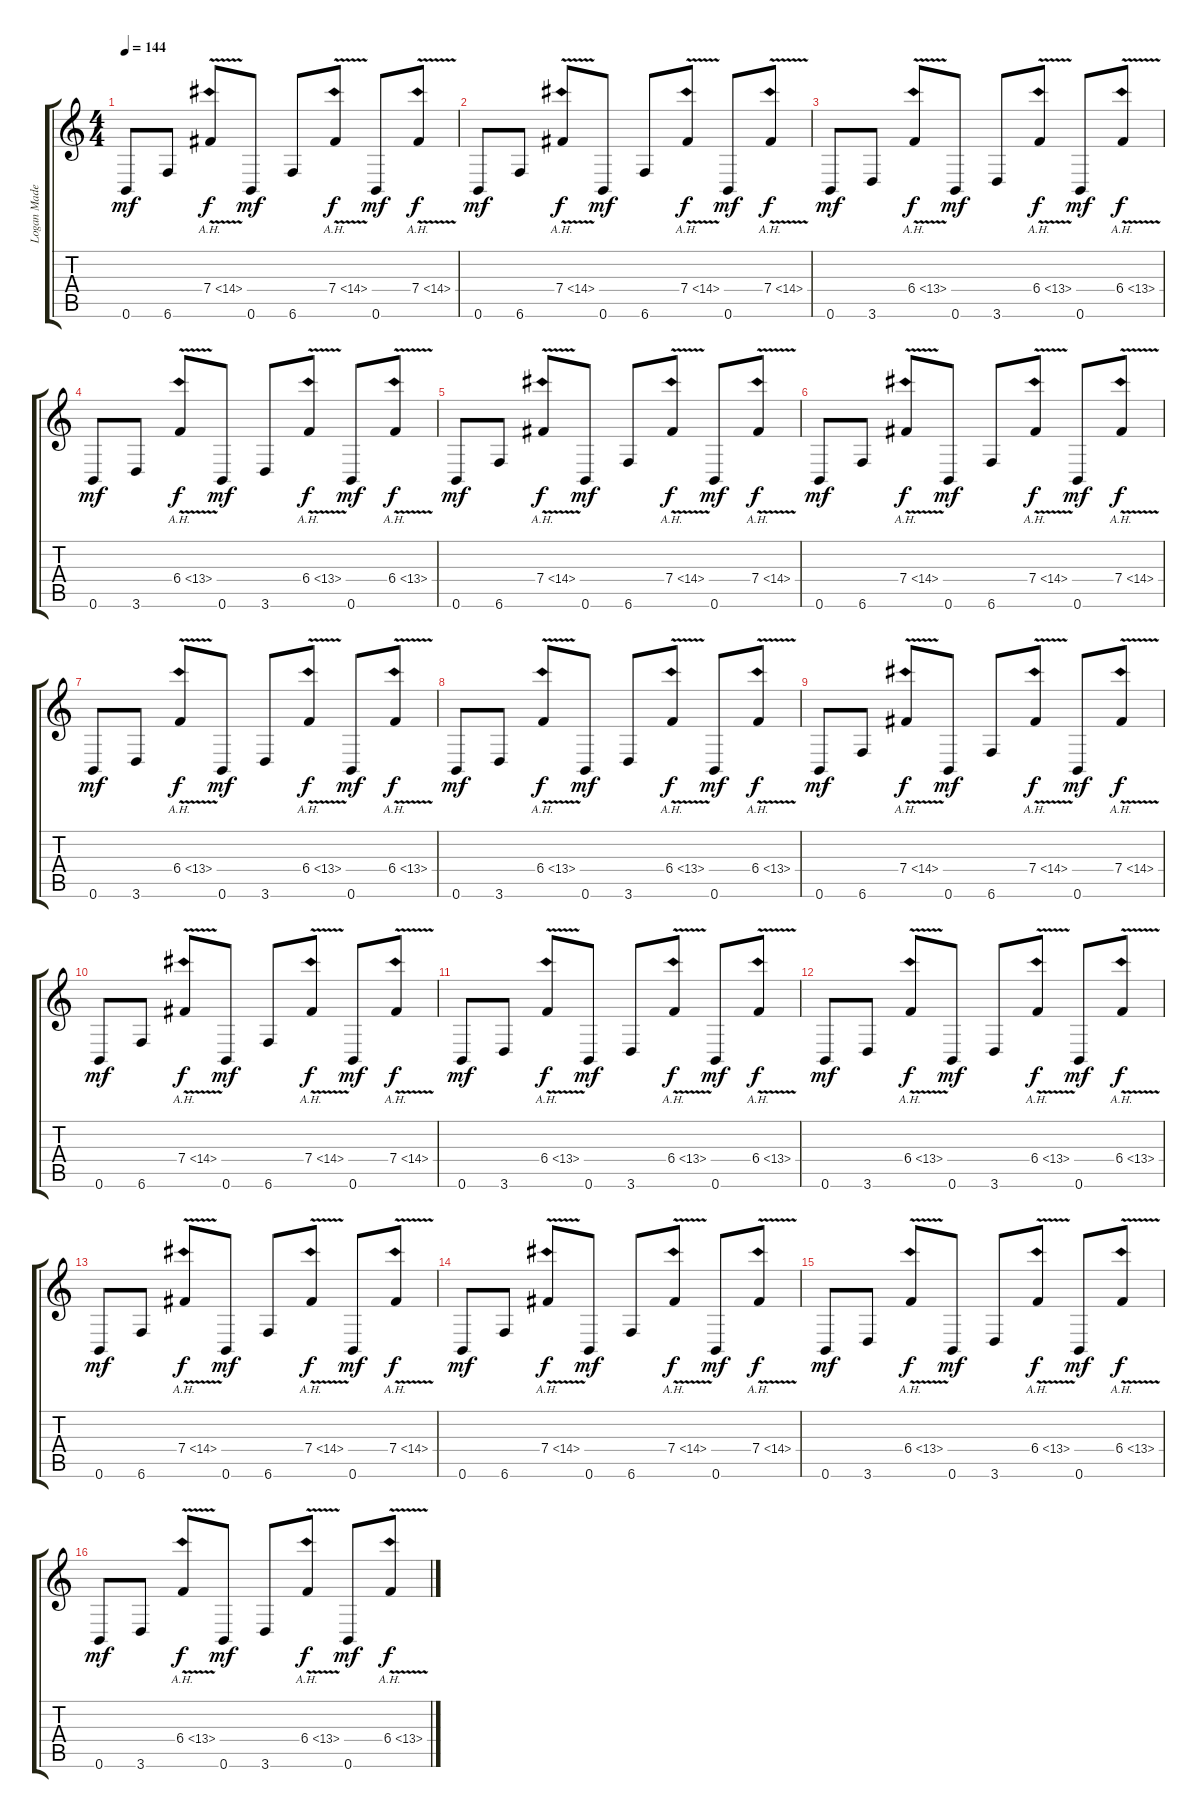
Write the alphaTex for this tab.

\track ("Logan Mader" "Logan Made") {instrument distortionguitar}
\staff {score tabs}
\tuning (Db4 Ab3 E3 B2 Gb2 B1) {hide}
\ts (4 4)
\tempo 144
\clef g2
\ks c
0.6.8{dy mf} 6.6.8 7.4{ah 7 v}.8{dy f} 0.6.8{dy mf} 6.6.8 7.4{ah 7 v}.8{dy f} 0.6.8{dy mf} 7.4{ah 7 v}.8{dy f} |
0.6.8{dy mf} 6.6.8 7.4{ah 7 v}.8{dy f} 0.6.8{dy mf} 6.6.8 7.4{ah 7 v}.8{dy f} 0.6.8{dy mf} 7.4{ah 7 v}.8{dy f} |
0.6.8{dy mf} 3.6.8 6.4{ah 7 v}.8{dy f} 0.6.8{dy mf} 3.6.8 6.4{ah 7 v}.8{dy f} 0.6.8{dy mf} 6.4{ah 7 v}.8{dy f} |
0.6.8{dy mf} 3.6.8 6.4{ah 7 v}.8{dy f} 0.6.8{dy mf} 3.6.8 6.4{ah 7 v}.8{dy f} 0.6.8{dy mf} 6.4{ah 7 v}.8{dy f} |
0.6.8{dy mf} 6.6.8 7.4{ah 7 v}.8{dy f} 0.6.8{dy mf} 6.6.8 7.4{ah 7 v}.8{dy f} 0.6.8{dy mf} 7.4{ah 7 v}.8{dy f} |
0.6.8{dy mf} 6.6.8 7.4{ah 7 v}.8{dy f} 0.6.8{dy mf} 6.6.8 7.4{ah 7 v}.8{dy f} 0.6.8{dy mf} 7.4{ah 7 v}.8{dy f} |
0.6.8{dy mf} 3.6.8 6.4{ah 7 v}.8{dy f} 0.6.8{dy mf} 3.6.8 6.4{ah 7 v}.8{dy f} 0.6.8{dy mf} 6.4{ah 7 v}.8{dy f} |
0.6.8{dy mf} 3.6.8 6.4{ah 7 v}.8{dy f} 0.6.8{dy mf} 3.6.8 6.4{ah 7 v}.8{dy f} 0.6.8{dy mf} 6.4{ah 7 v}.8{dy f} |
0.6.8{dy mf} 6.6.8 7.4{ah 7 v}.8{dy f} 0.6.8{dy mf} 6.6.8 7.4{ah 7 v}.8{dy f} 0.6.8{dy mf} 7.4{ah 7 v}.8{dy f} |
0.6.8{dy mf} 6.6.8 7.4{ah 7 v}.8{dy f} 0.6.8{dy mf} 6.6.8 7.4{ah 7 v}.8{dy f} 0.6.8{dy mf} 7.4{ah 7 v}.8{dy f} |
0.6.8{dy mf} 3.6.8 6.4{ah 7 v}.8{dy f} 0.6.8{dy mf} 3.6.8 6.4{ah 7 v}.8{dy f} 0.6.8{dy mf} 6.4{ah 7 v}.8{dy f} |
0.6.8{dy mf} 3.6.8 6.4{ah 7 v}.8{dy f} 0.6.8{dy mf} 3.6.8 6.4{ah 7 v}.8{dy f} 0.6.8{dy mf} 6.4{ah 7 v}.8{dy f} |
0.6.8{dy mf} 6.6.8 7.4{ah 7 v}.8{dy f} 0.6.8{dy mf} 6.6.8 7.4{ah 7 v}.8{dy f} 0.6.8{dy mf} 7.4{ah 7 v}.8{dy f} |
0.6.8{dy mf} 6.6.8 7.4{ah 7 v}.8{dy f} 0.6.8{dy mf} 6.6.8 7.4{ah 7 v}.8{dy f} 0.6.8{dy mf} 7.4{ah 7 v}.8{dy f} |
0.6.8{dy mf} 3.6.8 6.4{ah 7 v}.8{dy f} 0.6.8{dy mf} 3.6.8 6.4{ah 7 v}.8{dy f} 0.6.8{dy mf} 6.4{ah 7 v}.8{dy f} |
0.6.8{dy mf} 3.6.8 6.4{ah 7 v}.8{dy f} 0.6.8{dy mf} 3.6.8 6.4{ah 7 v}.8{dy f} 0.6.8{dy mf} 6.4{ah 7 v}.8{dy f}
